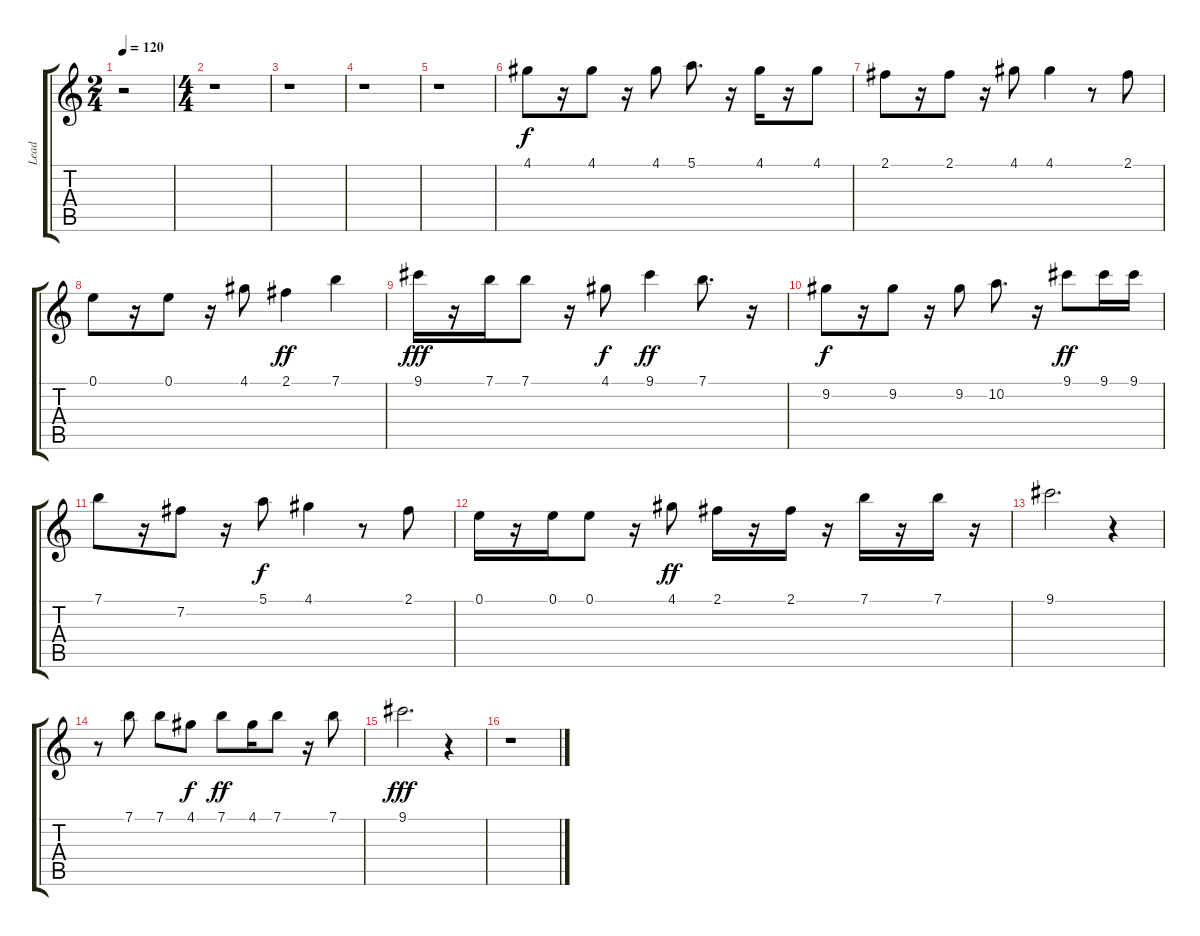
\track ("Lead" "Lead") {instrument overdrivenguitar}
\staff {score tabs}
\tuning (E4 B3 G3 D3 A2 E2) {hide}
\ts (2 4)
\tempo 120
\clef g2
\ks c
r.2{dy f instrument overdrivenguitar} |
\ts (4 4)
r.1 |
r.1 |
r.1 |
r.1 |
4.1.8 r.16 4.1.8 r.16 4.1.8 5.1.8{d} r.16 4.1.16 r.16 4.1.8 |
2.1.8 r.16 2.1.8 r.16 4.1.8 4.1.4 r.8 2.1.8 |
0.1.8 r.16 0.1.8 r.16 4.1.8 2.1.4{dy ff} 7.1.4 |
9.1.16{dy fff} r.16 7.1.16 7.1.8 r.16 4.1.8{dy f} 9.1.4{dy ff} 7.1.8{d} r.16 |
9.2.8{dy f} r.16 9.2.8 r.16 9.2.8 10.2.8{d} r.16 9.1.8{dy ff} 9.1.16 9.1.16 |
7.1.8 r.16 7.2.8 r.16 5.1.8{dy f} 4.1.4 r.8 2.1.8 |
0.1.16 r.16 0.1.16 0.1.8 r.16 4.1.8{dy ff} 2.1.16 r.16 2.1.16 r.16 7.1.16 r.16 7.1.16 r.16 |
9.1.2{d} r.4 |
r.8 7.1.8 7.1.8 4.1.8{dy f} 7.1.8{dy ff} 4.1.16 7.1.8 r.16 7.1.8 |
9.1.2{d dy fff} r.4 |
r.1
